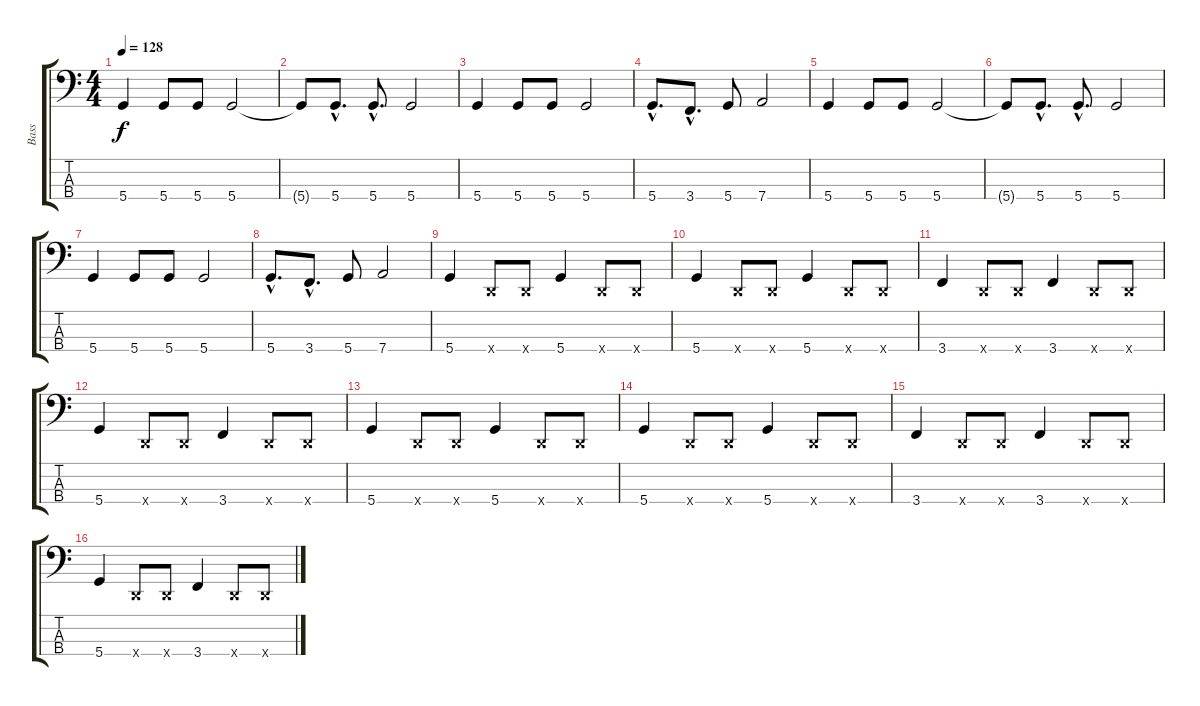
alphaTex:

\track ("Bass" "Bass") {instrument electricbassfinger}
\staff {score tabs}
\tuning (G2 D2 A1 D1) {hide}
\ts (4 4)
\tempo 128
\clef f4
\ks c
5.4.4{dy f volume 15} 5.4.8 5.4.8 5.4.2 |
5.4{t}.8{volume 15} 5.4{hac}.8{d} 5.4{hac}.8{d} 5.4.2 |
5.4.4{volume 15} 5.4.8 5.4.8 5.4.2 |
5.4{hac}.8{d volume 15} 3.4{hac}.8{d} 5.4.8 7.4.2 |
5.4.4{volume 15} 5.4.8 5.4.8 5.4.2 |
5.4{t}.8{volume 15} 5.4{hac}.8{d} 5.4{hac}.8{d} 5.4.2 |
5.4.4{volume 15} 5.4.8 5.4.8 5.4.2 |
5.4{hac}.8{d volume 15} 3.4{hac}.8{d} 5.4.8 7.4.2 |
5.4.4 0.4{x}.8 0.4{x}.8 5.4.4 0.4{x}.8 0.4{x}.8 |
5.4.4 0.4{x}.8 0.4{x}.8 5.4.4 0.4{x}.8 0.4{x}.8 |
3.4.4 0.4{x}.8 0.4{x}.8 3.4.4 0.4{x}.8 0.4{x}.8 |
5.4.4 0.4{x}.8 0.4{x}.8 3.4.4 0.4{x}.8 0.4{x}.8 |
5.4.4 0.4{x}.8 0.4{x}.8 5.4.4 0.4{x}.8 0.4{x}.8 |
5.4.4 0.4{x}.8 0.4{x}.8 5.4.4 0.4{x}.8 0.4{x}.8 |
3.4.4 0.4{x}.8 0.4{x}.8 3.4.4 0.4{x}.8 0.4{x}.8 |
5.4.4 0.4{x}.8 0.4{x}.8 3.4.4 0.4{x}.8 0.4{x}.8
